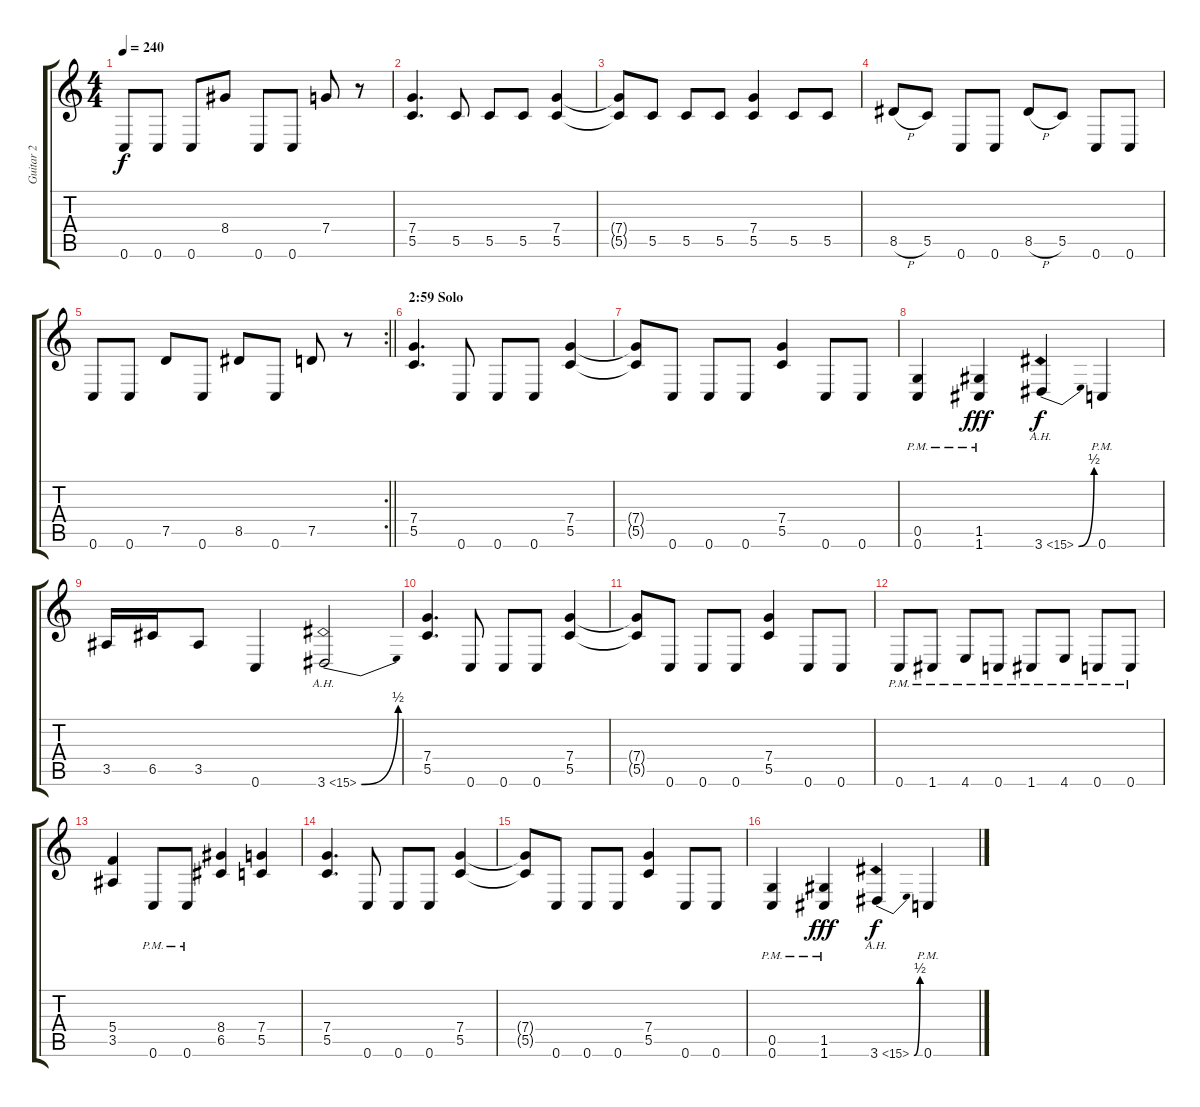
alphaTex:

\track ("Guitar 2" "Guitar 2") {instrument distortionguitar}
\staff {score tabs}
\tuning (D4 A3 F3 C3 G2 C2) {hide}
\ts (4 4)
\tempo 240
\clef g2
\ks c
0.6.8{dy f} 0.6.8 0.6.8 8.4.8 0.6.8 0.6.8 7.4.8 r.8 |
(7.4 5.5).4{d} 5.5.8 5.5.8 5.5.8 (7.4 5.5).4 |
(7.4{t} 5.5{t}).8 5.5.8 5.5.8 5.5.8 (7.4 5.5).4 5.5.8 5.5.8 |
8.5{h}.8 5.5.8 0.6.8 0.6.8 8.5{h}.8 5.5.8 0.6.8 0.6.8 |
\rc 2
\barLineRight lightlight
0.6.8 0.6.8 7.5.8 0.6.8 8.5.8 0.6.8 7.5.8 r.8 |
\section ("" "2:59 Solo")
(7.4 5.5).4{d} 0.6.8 0.6.8 0.6.8 (7.4 5.5).4 |
(7.4{t} 5.5{t}).8 0.6.8 0.6.8 0.6.8 (7.4 5.5).4 0.6.8 0.6.8 |
(0.5{pm} 0.6{pm}).4 (1.5{pm} 1.6{pm}).4{dy fff} 3.6{be (bend 0 0 60 2) ah 12}.4{dy f} 0.6{pm}.4 |
3.5.16 6.5.16 3.5.8 0.6.4 3.6{be (bend 0 0 60 2) ah 12}.2 |
(7.4 5.5).4{d} 0.6.8 0.6.8 0.6.8 (7.4 5.5).4 |
(7.4{t} 5.5{t}).8 0.6.8 0.6.8 0.6.8 (7.4 5.5).4 0.6.8 0.6.8 |
0.6{pm}.8 1.6{pm}.8 4.6{pm}.8 0.6{pm}.8 1.6{pm}.8 4.6{pm}.8 0.6{pm}.8 0.6{pm}.8 |
(5.4 3.5).4 0.6{pm}.8 0.6{pm}.8 (8.4 6.5).4 (7.4 5.5).4 |
(7.4 5.5).4{d} 0.6.8 0.6.8 0.6.8 (7.4 5.5).4 |
(7.4{t} 5.5{t}).8 0.6.8 0.6.8 0.6.8 (7.4 5.5).4 0.6.8 0.6.8 |
(0.5{pm} 0.6{pm}).4 (1.5{pm} 1.6{pm}).4{dy fff} 3.6{be (bend 0 0 60 2) ah 12}.4{dy f} 0.6{pm}.4
